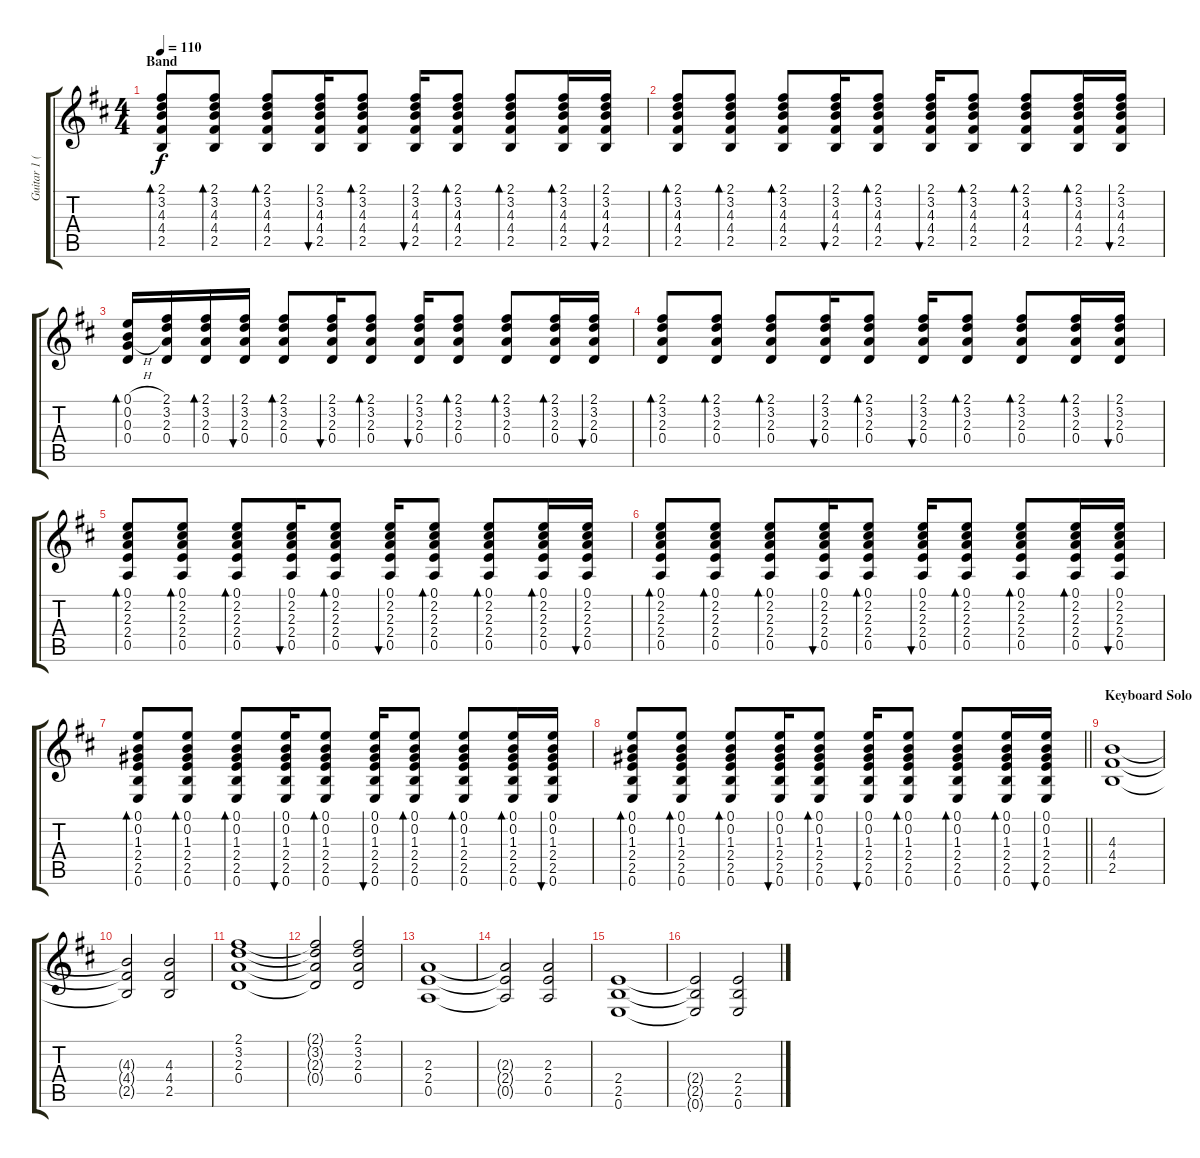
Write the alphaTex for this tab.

\track ("Guitar 1 (Lead)" "Guitar 1 (") {instrument acousticguitarsteel}
\staff {score tabs}
\tuning (E4 B3 G3 D3 A2 E2) {hide}
\ts (4 4)
\section ("" "Band")
\tempo 110
\clef g2
\ks bminor
(2.1 3.2 4.3 4.4 2.5).8{bd 30 dy f} (2.1 3.2 4.3 4.4 2.5).8{bd 30} (2.1 3.2 4.3 4.4 2.5).8{bd 30} (2.1 3.2 4.3 4.4 2.5).16{bu 30} (2.1 3.2 4.3 4.4 2.5).8{bd 30} (2.1 3.2 4.3 4.4 2.5).16{bu 30} (2.1 3.2 4.3 4.4 2.5).8{bd 30} (2.1 3.2 4.3 4.4 2.5).8{bd 30} (2.1 3.2 4.3 4.4 2.5).16{bd 30} (2.1 3.2 4.3 4.4 2.5).16{bu 30} |
(2.1 3.2 4.3 4.4 2.5).8{bd 30} (2.1 3.2 4.3 4.4 2.5).8{bd 30} (2.1 3.2 4.3 4.4 2.5).8{bd 30} (2.1 3.2 4.3 4.4 2.5).16{bu 30} (2.1 3.2 4.3 4.4 2.5).8{bd 30} (2.1 3.2 4.3 4.4 2.5).16{bu 30} (2.1 3.2 4.3 4.4 2.5).8{bd 30} (2.1 3.2 4.3 4.4 2.5).8{bd 30} (2.1 3.2 4.3 4.4 2.5).16{bd 30} (2.1 3.2 4.3 4.4 2.5).16{bu 30} |
(0.1{h} 0.2{h} 0.3{h} 0.4).16{bd 30} (2.1 3.2 2.3 0.4).16 (2.1 3.2 2.3 0.4).16{bd 30} (2.1 3.2 2.3 0.4).16{bu 30} (2.1 3.2 2.3 0.4).8{bd 30} (2.1 3.2 2.3 0.4).16{bu 30} (2.1 3.2 2.3 0.4).8{bd 30} (2.1 3.2 2.3 0.4).16{bu 30} (2.1 3.2 2.3 0.4).8{bd 30} (2.1 3.2 2.3 0.4).8{bd 30} (2.1 3.2 2.3 0.4).16{bd 30} (2.1 3.2 2.3 0.4).16{bu 30} |
(2.1 3.2 2.3 0.4).8{bd 30} (2.1 3.2 2.3 0.4).8{bd 30} (2.1 3.2 2.3 0.4).8{bd 30} (2.1 3.2 2.3 0.4).16{bu 30} (2.1 3.2 2.3 0.4).8{bd 30} (2.1 3.2 2.3 0.4).16{bu 30} (2.1 3.2 2.3 0.4).8{bd 30} (2.1 3.2 2.3 0.4).8{bd 30} (2.1 3.2 2.3 0.4).16{bd 30} (2.1 3.2 2.3 0.4).16{bu 30} |
(0.1 2.2 2.3 2.4 0.5).8{bd 30} (0.1 2.2 2.3 2.4 0.5).8{bd 30} (0.1 2.2 2.3 2.4 0.5).8{bd 30} (0.1 2.2 2.3 2.4 0.5).16{bu 30} (0.1 2.2 2.3 2.4 0.5).8{bd 30} (0.1 2.2 2.3 2.4 0.5).16{bu 30} (0.1 2.2 2.3 2.4 0.5).8{bd 30} (0.1 2.2 2.3 2.4 0.5).8{bd 30} (0.1 2.2 2.3 2.4 0.5).16{bd 30} (0.1 2.2 2.3 2.4 0.5).16{bu 30} |
(0.1 2.2 2.3 2.4 0.5).8{bd 30} (0.1 2.2 2.3 2.4 0.5).8{bd 30} (0.1 2.2 2.3 2.4 0.5).8{bd 30} (0.1 2.2 2.3 2.4 0.5).16{bu 30} (0.1 2.2 2.3 2.4 0.5).8{bd 30} (0.1 2.2 2.3 2.4 0.5).16{bu 30} (0.1 2.2 2.3 2.4 0.5).8{bd 30} (0.1 2.2 2.3 2.4 0.5).8{bd 30} (0.1 2.2 2.3 2.4 0.5).16{bd 30} (0.1 2.2 2.3 2.4 0.5).16{bu 30} |
(0.1 0.2 1.3 2.4 2.5 0.6).8{bd 30} (0.1 0.2 1.3 2.4 2.5 0.6).8{bd 30} (0.1 0.2 1.3 2.4 2.5 0.6).8{bd 30} (0.1 0.2 1.3 2.4 2.5 0.6).16{bu 30} (0.1 0.2 1.3 2.4 2.5 0.6).8{bd 30} (0.1 0.2 1.3 2.4 2.5 0.6).16{bu 30} (0.1 0.2 1.3 2.4 2.5 0.6).8{bd 30} (0.1 0.2 1.3 2.4 2.5 0.6).8{bd 30} (0.1 0.2 1.3 2.4 2.5 0.6).16{bd 30} (0.1 0.2 1.3 2.4 2.5 0.6).16{bu 30} |
\barLineRight lightlight
(0.1 0.2 1.3 2.4 2.5 0.6).8{bd 30} (0.1 0.2 1.3 2.4 2.5 0.6).8{bd 30} (0.1 0.2 1.3 2.4 2.5 0.6).8{bd 30} (0.1 0.2 1.3 2.4 2.5 0.6).16{bu 30} (0.1 0.2 1.3 2.4 2.5 0.6).8{bd 30} (0.1 0.2 1.3 2.4 2.5 0.6).16{bu 30} (0.1 0.2 1.3 2.4 2.5 0.6).8{bd 30} (0.1 0.2 1.3 2.4 2.5 0.6).8{bd 30} (0.1 0.2 1.3 2.4 2.5 0.6).16{bd 30} (0.1 0.2 1.3 2.4 2.5 0.6).16{bu 30} |
\section ("" "Keyboard Solo")
(4.3 4.4 2.5).1{instrument distortionguitar} |
(4.3{t} 4.4{t} 2.5{t}).2 (4.3 4.4 2.5).2 |
(2.1 3.2 2.3 0.4).1 |
(2.1{t} 3.2{t} 2.3{t} 0.4{t}).2 (2.1 3.2 2.3 0.4).2 |
(2.3 2.4 0.5).1 |
(2.3{t} 2.4{t} 0.5{t}).2 (2.3 2.4 0.5).2 |
(2.4 2.5 0.6).1 |
(2.4{t} 2.5{t} 0.6{t}).2 (2.4 2.5 0.6).2
